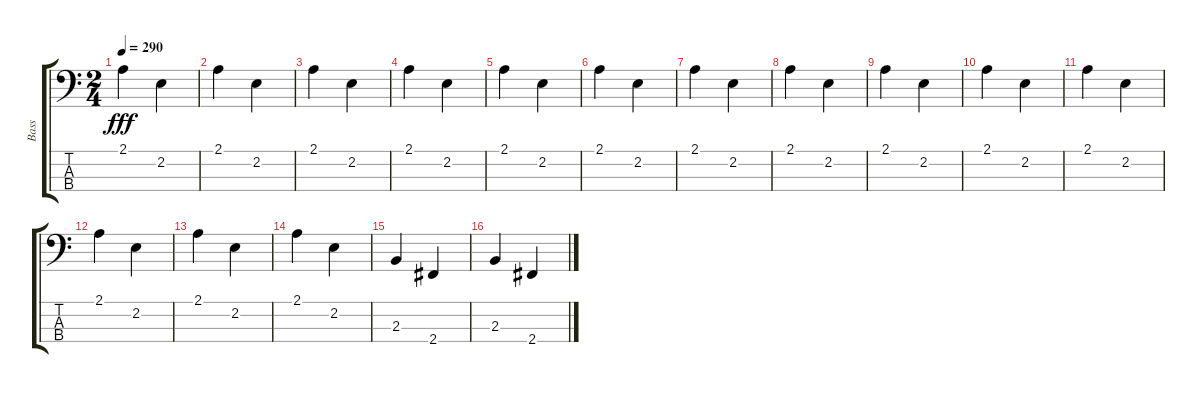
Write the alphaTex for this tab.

\track ("Bass" "Bass") {instrument acousticbass}
\staff {score tabs}
\tuning (G2 D2 A1 E1) {hide}
\ts (2 4)
\tempo 290
\clef f4
\ks c
2.1.4{dy fff} 2.2.4 |
2.1.4 2.2.4 |
2.1.4 2.2.4 |
2.1.4 2.2.4 |
2.1.4 2.2.4 |
2.1.4 2.2.4 |
2.1.4 2.2.4 |
2.1.4 2.2.4 |
2.1.4 2.2.4 |
2.1.4 2.2.4 |
2.1.4 2.2.4 |
2.1.4 2.2.4 |
2.1.4 2.2.4 |
2.1.4 2.2.4 |
2.3.4 2.4.4 |
2.3.4 2.4.4
